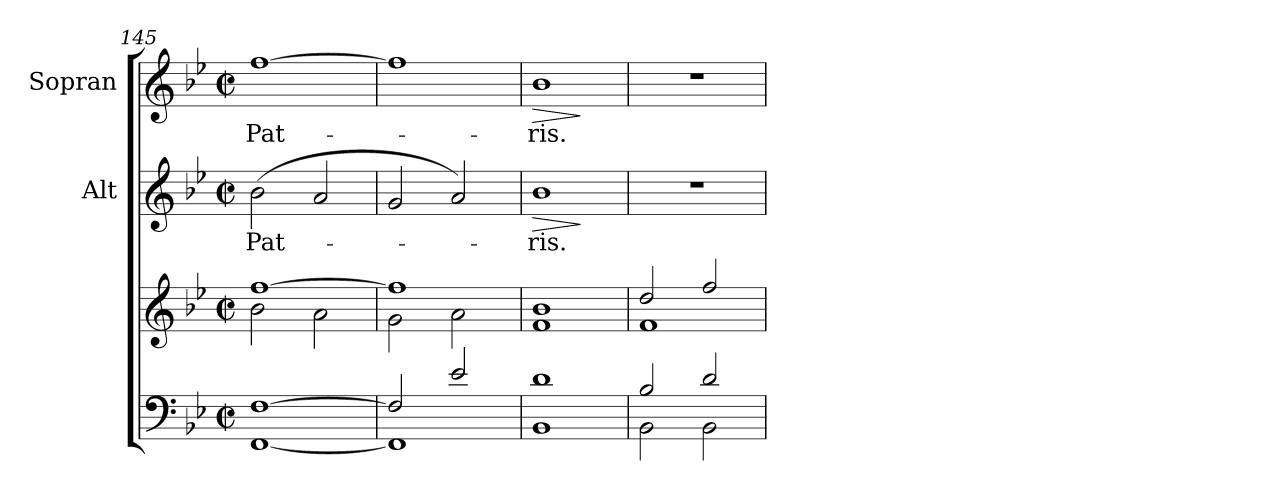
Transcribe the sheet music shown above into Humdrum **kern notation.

**kern	**kern	**kern	**text	**dynam	**kern	**text	**dynam
*part3	*part3	*part2	*part2	*part2	*part1	*part1	*part1
*staff4	*staff3	*staff2	*staff2	*staff2	*staff1	*staff1	*staff1
*	*	*I"Alt	*	*	*I"Sopran	*	*
*	*	*I'A.	*	*	*I'S.	*	*
!!LO:LB:g=z
*clefF4	*clefG2	*clefG2	*	*	*clefG2	*	*
*k[b-e-]	*k[b-e-]	*k[b-e-]	*	*	*k[b-e-]	*	*
*B-:	*B-:	*B-:	*	*	*B-:	*	*
*M2/2	*M2/2	*M2/2	*	*	*M2/2	*	*
*met(c|)	*met(c|)	*met(c|)	*	*	*met(c|)	*	*
=145	=145	=145	=145	=145	=145	=145	=145
*^	*^	*	*	*	*	*	*
!	!	!	!	!	!LO:LY:b	!	!	!LO:LY:b	!
[>1F	[<1FF	[>1ff	2b-\	(>2b-\	Pat-	.	[1ff	Pat-	.
.	.	.	2a\	2a/	.	.	.	.	.
=146	=146	=146	=146	=146	=146	=146	=146	=146	=146
2F/]	1FF]	1ff]	2g\	2g/	.	.	1ff]	.	.
2e-/	.	.	2a\	2a/)	.	.	.	.	.
=147	=147	=147	=147	=147	=147	=147	=147	=147	=147
!	!	!	!	!	!LO:LY:b	!LO:HP:b	!	!LO:LY:b	!LO:HP:b
1d	1BB-	1b-	1f	1b-	-ris.	>	1b-	-ris.	>
*v	*v	*	*	*	*	*	*	*	*
*	*v	*v	*	*	*	*	*	*
.	.	.	.	]	.	.	]
=148	=148	=148	=148	=148	=148	=148	=148
*^	*^	*	*	*	*	*	*
2B-/	2BB-\	2dd/	1f	1r	.	.	1r	.	.
2d/	2BB-\	2ff/	.	.	.	.	.	.	.
*v	*v	*	*	*	*	*	*	*	*
*	*v	*v	*	*	*	*	*	*
=	=	=	=	=	=	=	=
*-	*-	*-	*-	*-	*-	*-	*-
